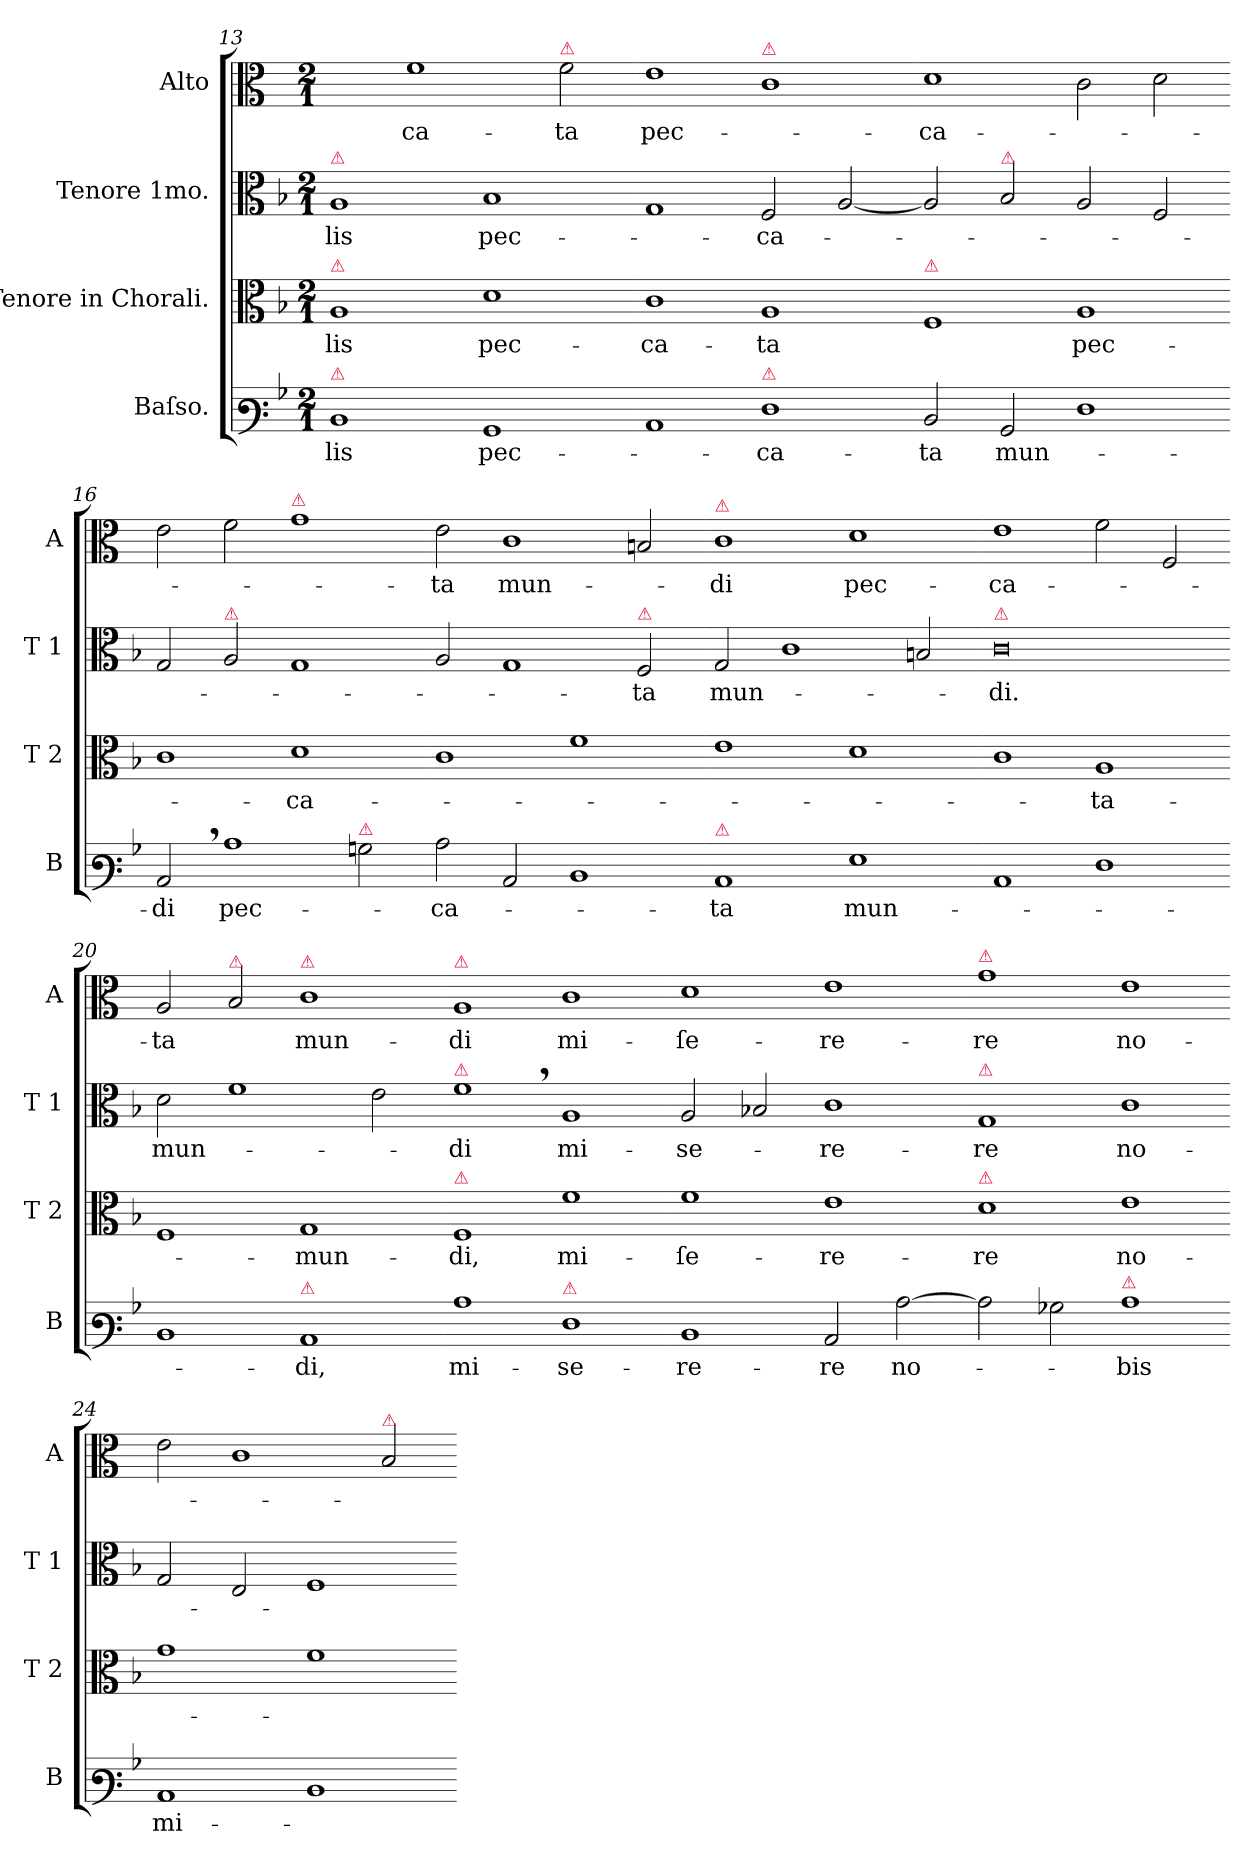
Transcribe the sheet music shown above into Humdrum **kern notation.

**kern	**text	**kern	**text	**kern	**text	**kern	**text
*part4	*part4	*part3	*part3	*part2	*part2	*part1	*part1
*staff4	*staff4	*staff3	*staff3	*staff2	*staff2	*staff1	*staff1
*I"Baſso.	*	*I"Tenore in Chorali.	*	*I"Tenore 1mo.	*	*I"Alto	*
*I'B	*	*I'T 2	*	*I'T 1	*	*I'A	*
*clefF3	*	*clefC3	*	*clefC3	*	*clefC3	*
*k[b-]	*	*k[b-]	*	*k[b-]	*	*k[]	*
*M2/1	*	*M2/1	*	*M2/1	*	*M2/1	*
=13	=13	=13	=13	=13	=13	=13	=13
!	!	!	!	!LO:TX:a:color=crimson:t=⚠	!	!	!
!	!	!LO:TX:a:color=crimson:t=⚠	!	!	!	!	!
!LO:TX:a:color=crimson:t=⚠	!	!	!	!	!	!	!
1D	-lis	1A	-lis	1A	-lis	2ryy	.
.	.	.	.	.	.	1f	-ca-
1BB-	pec-	1d	pec-	1B-	pec-	.	.
!	!	!	!	!	!	!LO:TX:a:color=crimson:t=⚠	!
.	.	.	.	.	.	2f\	-ta
=14-	=14-	=14-	=14-	=14-	=14-	=14-	=14-
1C	.	1c	-ca-	1G	.	1e	pec-
!	!	!	!	!	!	!LO:TX:a:color=crimson:t=⚠	!
!LO:TX:a:color=crimson:t=⚠	!	!	!	!	!	!	!
1F	-ca-	1A	-ta	2F/	-ca-	1c	.
.	.	.	.	[2A/	.	.	.
=15-	=15-	=15-	=15-	=15-	=15-	=15-	=15-
!	!	!LO:TX:a:color=crimson:t=⚠	!	!	!	!	!
2D/	-ta	1F	.	2A/]	.	1d	-ca-
!	!	!	!	!LO:TX:a:color=crimson:t=⚠	!	!	!
2BB-/	mun-	.	.	2B-/	.	.	.
1F	.	1A	pec-	2A/	.	2c\	.
.	.	.	.	2F/	.	2d\	.
=16-	=16-	=16-	=16-	=16-	=16-	=16-	=16-
2C,/	-di	1c	.	2G/	.	2e\	.
!	!	!	!	!LO:TX:a:color=crimson:t=⚠	!	!	!
1c	pec-	.	.	2A/	.	2f\	.
!	!	!	!	!	!	!LO:TX:a:color=crimson:t=⚠	!
.	.	1d	-ca-	1G	.	1g	.
!LO:TX:a:color=crimson:t=⚠	!	!	!	!	!	!	!
2Bn\	.	.	.	.	.	.	.
=17-	=17-	=17-	=17-	=17-	=17-	=17-	=17-
2c\	-ca-	1c	.	2A/	.	2e\	-ta
2C/	.	.	.	1G	.	1c	mun-
1D	.	1f	.	.	.	.	.
!	!	!	!	!LO:TX:a:color=crimson:t=⚠	!	!	!
.	.	.	.	2F/	-ta	2Bn/	.
=18-	=18-	=18-	=18-	=18-	=18-	=18-	=18-
!	!	!	!	!	!	!LO:TX:a:color=crimson:t=⚠	!
!LO:TX:a:color=crimson:t=⚠	!	!	!	!	!	!	!
1C	-ta	1e	.	2G/	mun-	1c	-di
.	.	.	.	1c	.	.	.
1G	mun-	1d	.	.	.	1d	pec-
.	.	.	.	2Bn/	.	.	.
=19-	=19-	=19-	=19-	=19-	=19-	=19-	=19-
!	!	!	!	!LO:TX:a:color=crimson:t=⚠	!	!	!
1C	.	1c	.	0c	-di.	1e	-ca-
1F	.	1A	-ta-	.	.	2f\	.
.	.	.	.	.	.	2F/	.
=20-	=20-	=20-	=20-	=20-	=20-	=20-	=20-
1D	.	1F	.	2d\	mun-	2A/	-ta
!	!	!	!	!	!	!LO:TX:a:color=crimson:t=⚠	!
.	.	.	.	1f	.	2B/	.
!	!	!	!	!	!	!LO:TX:a:color=crimson:t=⚠	!
!LO:TX:a:color=crimson:t=⚠	!	!	!	!	!	!	!
1C	-di,	1G	-mun-	.	.	1c	mun-
.	.	.	.	2e\	.	.	.
=21-	=21-	=21-	=21-	=21-	=21-	=21-	=21-
!	!	!	!	!	!	!LO:TX:a:color=crimson:t=⚠	!
!	!	!	!	!LO:TX:a:color=crimson:t=⚠	!	!	!
!	!	!LO:TX:a:color=crimson:t=⚠	!	!	!	!	!
1c	mi-	1F	-di,	1f,	-di	1A	-di
!LO:TX:a:color=crimson:t=⚠	!	!	!	!	!	!	!
1F	se-	1f	mi-	1A	mi-	1c	mi-
=22-	=22-	=22-	=22-	=22-	=22-	=22-	=22-
1D	-re-	1f	-ſe-	2A/	-se-	1d	-ſe-
.	.	.	.	2B-X/	.	.	.
2C/	-re	1e	-re-	1c	-re-	1e	-re-
[2c\	no-	.	.	.	.	.	.
=23-	=23-	=23-	=23-	=23-	=23-	=23-	=23-
!	!	!	!	!	!	!LO:TX:a:color=crimson:t=⚠	!
!	!	!	!	!LO:TX:a:color=crimson:t=⚠	!	!	!
!	!	!LO:TX:a:color=crimson:t=⚠	!	!	!	!	!
2c\]	.	1d	-re	1G	-re	1g	-re
2B-X\	.	.	.	.	.	.	.
!LO:TX:a:color=crimson:t=⚠	!	!	!	!	!	!	!
1c	-bis	1e	no-	1c	no-	1e	no-
=24-	=24-	=24-	=24-	=24-	=24-	=24-	=24-
1C	mi-	1g	.	2G/	.	2e\	.
.	.	.	.	2E/	.	1c	.
1D	.	1f	.	1F	.	.	.
!	!	!	!	!	!	!LO:TX:a:color=crimson:t=⚠	!
.	.	.	.	.	.	2B/	.
=-	=-	=-	=-	=-	=-	=-	=-
*-	*-	*-	*-	*-	*-	*-	*-
